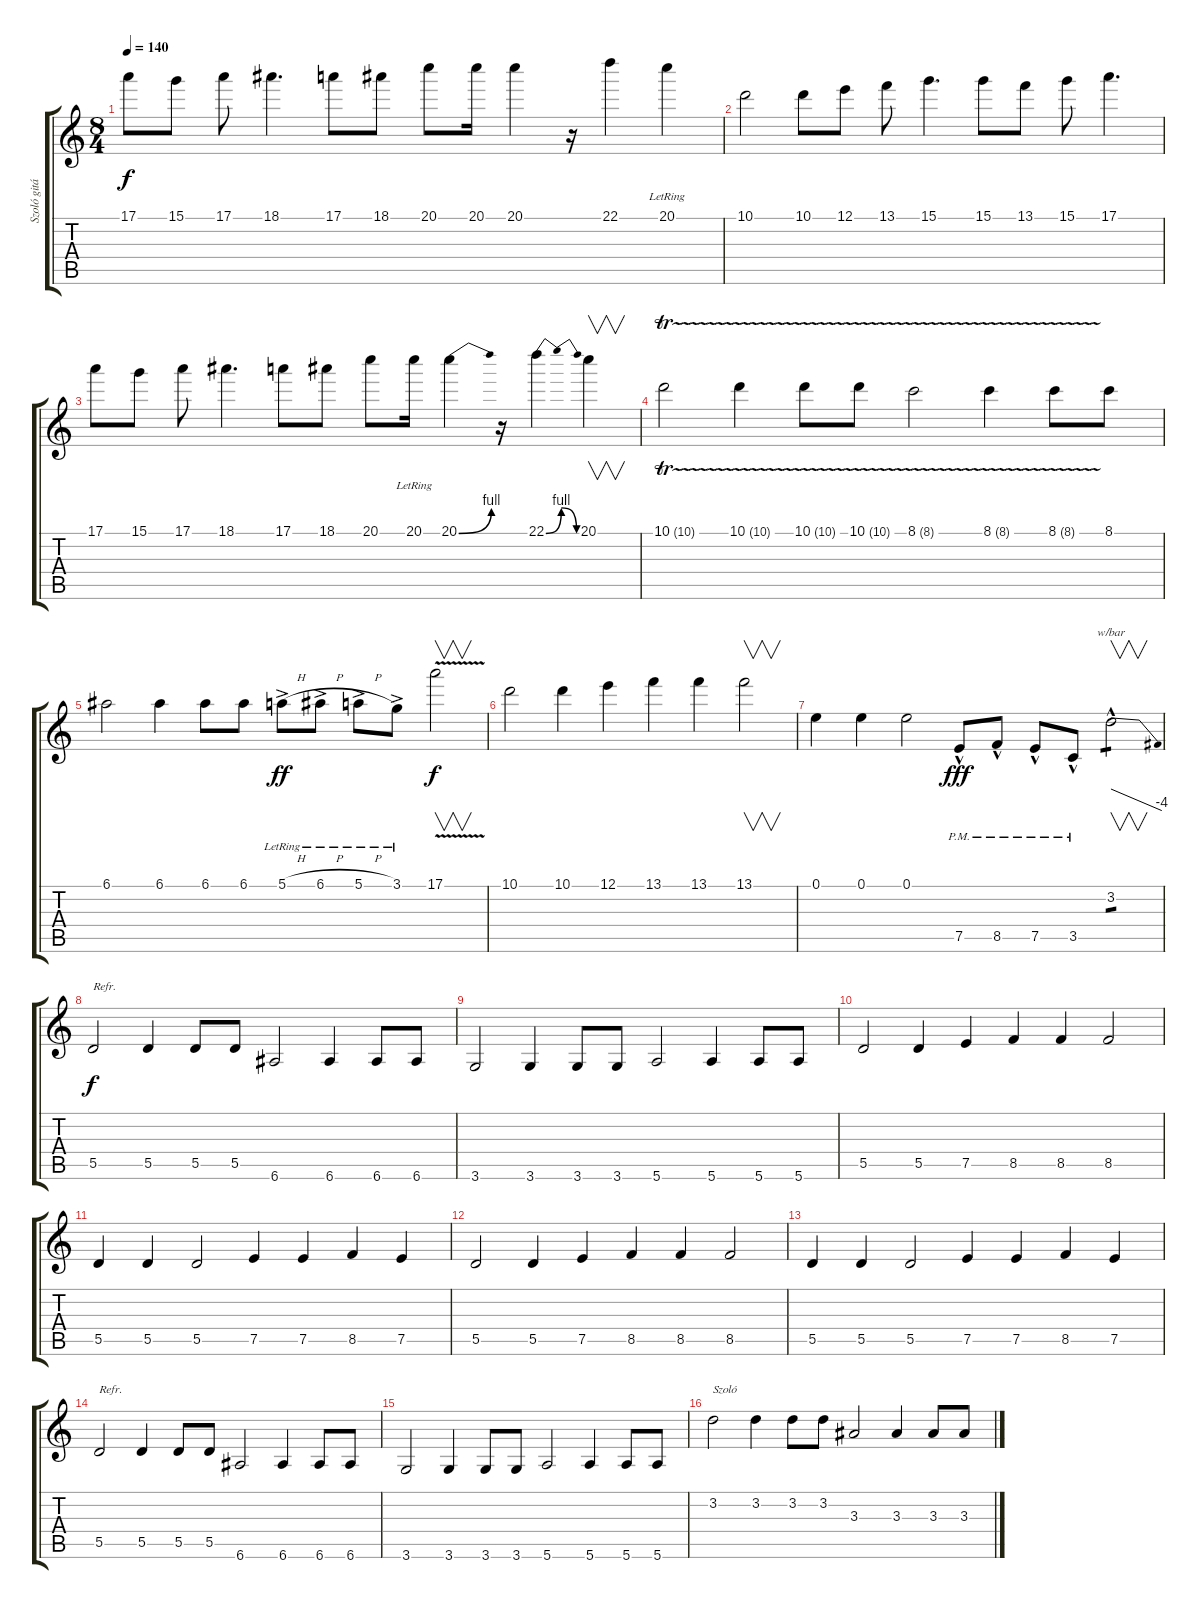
\track ("Szoló gitár" "Szoló gitá") {instrument overdrivenguitar}
\staff {score tabs}
\tuning (E4 B3 G3 D3 A2 E2) {hide}
\ts (8 4)
\tempo 140
\clef g2
\ks c
17.1.8{dy f} 15.1.8 17.1.8 18.1.4{d} 17.1.8 18.1.8 20.1.8 20.1.16 20.1.4 r.16 22.1.4 20.1{lr}.4 |
10.1.2 10.1.8 12.1.8 13.1.8 15.1.4{d} 15.1.8 13.1.8 15.1.8 17.1.4{d} |
17.1.8 15.1.8 17.1.8 18.1.4{d} 17.1.8 18.1.8 20.1.8 20.1{lr}.16 20.1{be (bend 0 0 60 4)}.4 r.16 22.1{be (bendrelease 0 0 15 4 15 4 60 0)}.4 20.1.4{v} |
10.1{tr (10 16)}.2 10.1{tr (10 16)}.4 10.1{tr (10 16)}.8 10.1{tr (10 16)}.8 8.1{tr (8 16)}.2 8.1{tr (8 16)}.4 8.1{tr (8 16)}.8 8.1.8 |
6.1.2 6.1.4 6.1.8 6.1.8 5.1{h ac lr}.8{dy ff} 6.1{h ac lr}.8 5.1{h ac lr}.8 3.1{ac lr}.8 17.1{v}.2{v dy f} |
10.1.2 10.1.4 12.1.4 13.1.4 13.1.4 13.1.2{v} |
0.1.4 0.1.4 0.1.2 7.5{hac pm}.8{dy fff} 8.5{hac pm}.8 7.5{hac pm}.8 3.5{hac pm}.8 3.2{hac}.2{v tbe (dive default 0 0 60 -16) tp 1} |
5.5.2{txt "Refr." dy f} 5.5.4 5.5.8 5.5.8 6.6.2 6.6.4 6.6.8 6.6.8 |
3.6.2 3.6.4 3.6.8 3.6.8 5.6.2 5.6.4 5.6.8 5.6.8 |
5.5.2 5.5.4 7.5.4 8.5.4 8.5.4 8.5.2 |
5.5.4 5.5.4 5.5.2 7.5.4 7.5.4 8.5.4 7.5.4 |
5.5.2 5.5.4 7.5.4 8.5.4 8.5.4 8.5.2 |
5.5.4 5.5.4 5.5.2 7.5.4 7.5.4 8.5.4 7.5.4 |
5.5.2{txt "Refr."} 5.5.4 5.5.8 5.5.8 6.6.2 6.6.4 6.6.8 6.6.8 |
3.6.2 3.6.4 3.6.8 3.6.8 5.6.2 5.6.4 5.6.8 5.6.8 |
3.2.2{txt "Szoló"} 3.2.4 3.2.8 3.2.8 3.3.2 3.3.4 3.3.8 3.3.8
